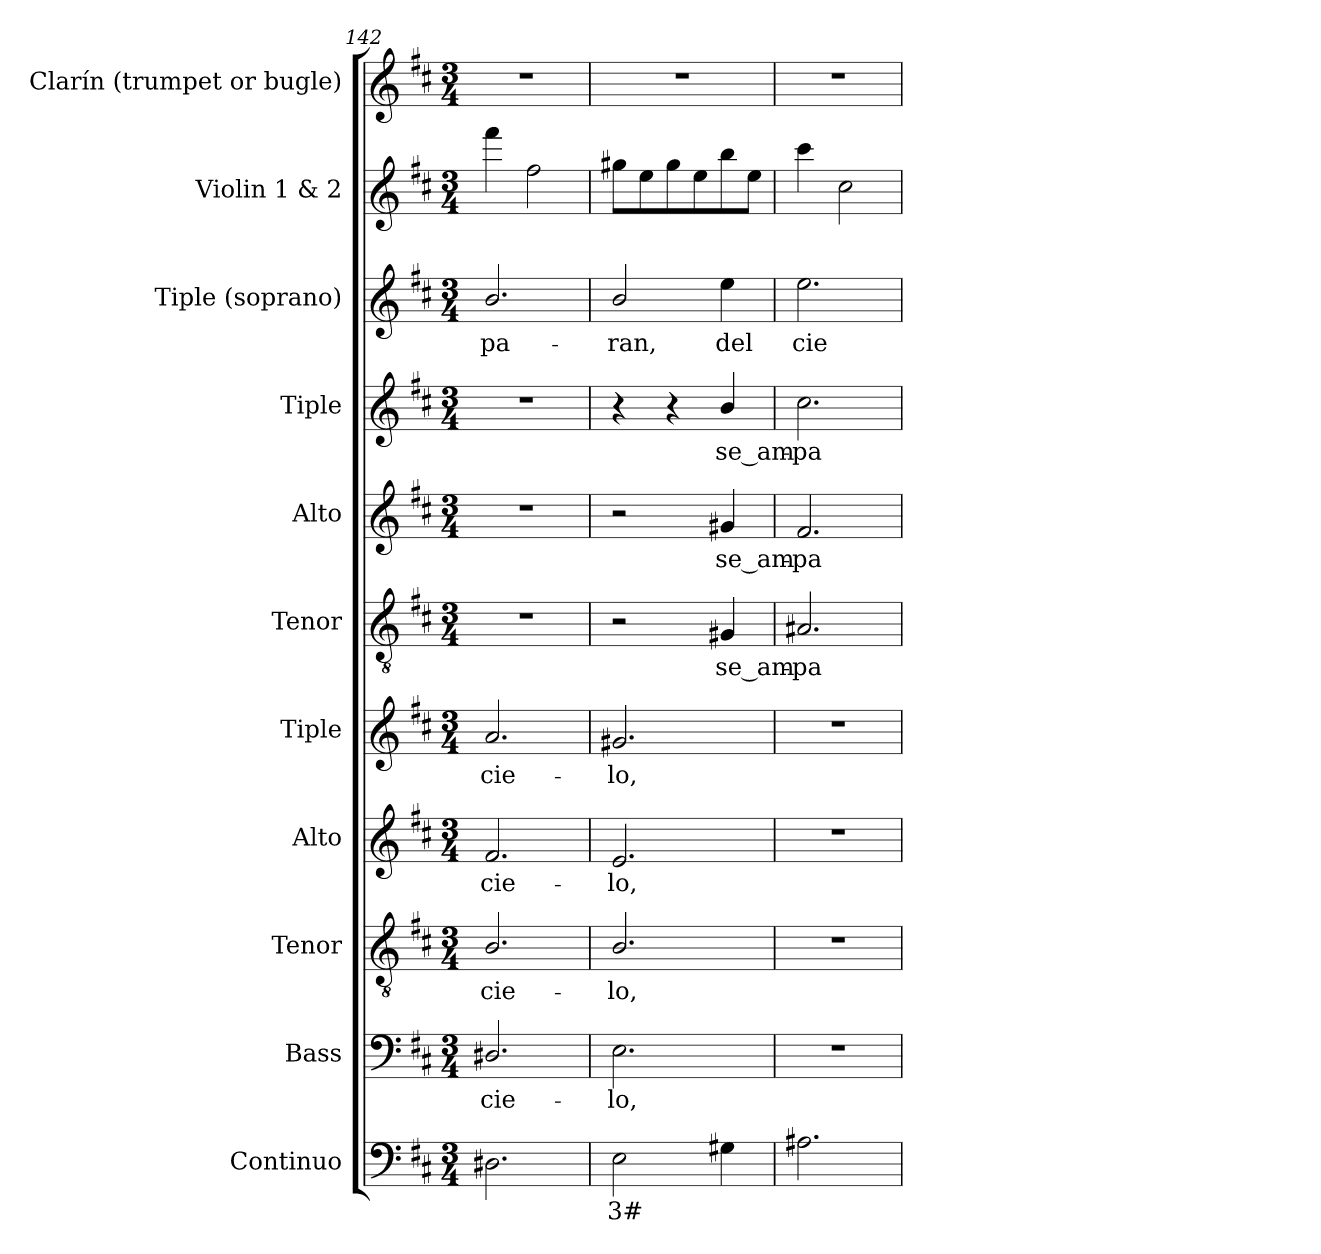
**kern	**text	**kern	**text	**kern	**text	**kern	**text	**kern	**text	**kern	**text	**kern	**text	**kern	**text	**kern	**text	**kern	**kern
*part11	*part11	*part10	*part10	*part9	*part9	*part8	*part8	*part7	*part7	*part6	*part6	*part5	*part5	*part4	*part4	*part3	*part3	*part2	*part1
*staff11	*staff11	*staff10	*staff10	*staff9	*staff9	*staff8	*staff8	*staff7	*staff7	*staff6	*staff6	*staff5	*staff5	*staff4	*staff4	*staff3	*staff3	*staff2	*staff1
*I"Continuo	*	*I"Bass	*	*I"Tenor	*	*I"Alto	*	*I"Tiple	*	*I"Tenor	*	*I"Alto	*	*I"Tiple	*	*I"Tiple (soprano)	*	*I"Violin 1  & 2	*I"Clarín (trumpet or bugle)
*I'Cont.	*	*I'B.	*	*I'T.	*	*I'A.	*	*	*	*I'T.	*	*I'A.	*	*	*	*I'S.	*	*	*I'Tr.
*clefF4	*	*clefF4	*	*clefGv2	*	*clefG2	*	*clefG2	*	*clefGv2	*	*clefG2	*	*clefG2	*	*clefG2	*	*clefG2	*clefG2
*	*	*	*	*ITrd7c12	*	*	*	*	*	*ITrd7c12	*	*	*	*	*	*	*	*	*
*k[f#c#]	*	*k[f#c#]	*	*k[f#c#]	*	*k[f#c#]	*	*k[f#c#]	*	*k[f#c#]	*	*k[f#c#]	*	*k[f#c#]	*	*k[f#c#]	*	*k[f#c#]	*k[f#c#]
*D:	*	*D:	*	*D:	*	*D:	*	*D:	*	*D:	*	*D:	*	*D:	*	*D:	*	*D:	*D:
*M3/4	*	*M3/4	*	*M3/4	*	*M3/4	*	*M3/4	*	*M3/4	*	*M3/4	*	*M3/4	*	*M3/4	*	*M3/4	*M3/4
=142	=142	=142	=142	=142	=142	=142	=142	=142	=142	=142	=142	=142	=142	=142	=142	=142	=142	=142	=142
!	!	!	!LO:LY:b:color=#000000	!	!	!	!	!	!	!	!	!	!	!	!	!	!	!	!
!	!	!	!	!	!LO:LY:b:color=#000000	!	!	!	!	!	!	!	!	!	!	!	!	!	!
!	!	!	!	!	!	!	!LO:LY:b:color=#000000	!	!	!	!	!	!	!	!	!	!	!	!
!	!	!	!	!	!	!	!	!	!LO:LY:b:color=#000000	!LO:N:vis=1	!	!LO:N:vis=1	!	!LO:N:vis=1	!	!	!	!	!
!	!	!	!	!	!	!	!	!	!	!	!	!	!	!	!	!	!LO:LY:b:color=#000000	!	!LO:N:vis=1
2.D#Xi\	.	2.D#Xi/	cie-	2.BBi/	cie-	2.f#i/	cie-	2.ai/	cie-	2.r	.	2.r	.	2.r	.	2.bi/	-pa-	4fff#i\	2.r
.	.	.	.	.	.	.	.	.	.	.	.	.	.	.	.	.	.	2ff#i\	.
=143	=143	=143	=143	=143	=143	=143	=143	=143	=143	=143	=143	=143	=143	=143	=143	=143	=143	=143	=143
!	!LO:LY:b:color=#000000	!	!	!	!	!	!	!	!	!	!	!	!	!	!	!	!	!	!
!	!	!	!LO:LY:b:color=#000000	!	!	!	!	!	!	!	!	!	!	!	!	!	!	!	!
!	!	!	!	!	!LO:LY:b:color=#000000	!	!	!	!	!	!	!	!	!	!	!	!	!	!
!	!	!	!	!	!	!	!LO:LY:b:color=#000000	!	!	!	!	!	!	!	!	!	!	!	!
!	!	!	!	!	!	!	!	!	!LO:LY:b:color=#000000	!	!	!	!	!	!	!	!	!	!
!	!	!	!	!	!	!	!	!	!	!	!	!	!	!	!	!	!LO:LY:b:color=#000000	!	!LO:N:vis=1
2Ei\	3#	2.Ei\	-lo,	2.BBi/	-lo,	2.ei/	-lo,	2.g#Xi/	-lo,	2r	.	2r	.	4r	.	2bi/	-ran,	8gg#Xi\L	2.r
.	.	.	.	.	.	.	.	.	.	.	.	.	.	.	.	.	.	8eei\	.
.	.	.	.	.	.	.	.	.	.	.	.	.	.	4r	.	.	.	8gg#i\	.
.	.	.	.	.	.	.	.	.	.	.	.	.	.	.	.	.	.	8eei\	.
!	!	!	!	!	!	!	!	!	!	!	!LO:LY:b:color=#000000	!	!	!	!	!	!	!	!
!	!	!	!	!	!	!	!	!	!	!	!	!	!LO:LY:b:color=#000000	!	!	!	!	!	!
!	!	!	!	!	!	!	!	!	!	!	!	!	!	!	!LO:LY:b:color=#000000	!	!	!	!
!	!	!	!	!	!	!	!	!	!	!	!	!	!	!	!	!	!LO:LY:b:color=#000000	!	!
4G#Xi\	.	.	.	.	.	.	.	.	.	4GG#Xi/	se_am-	4g#Xi/	se_am-	4bi/	se_am-	4eei\	del	8bbi\	.
.	.	.	.	.	.	.	.	.	.	.	.	.	.	.	.	.	.	8eei\J	.
=144	=144	=144	=144	=144	=144	=144	=144	=144	=144	=144	=144	=144	=144	=144	=144	=144	=144	=144	=144
!	!	!LO:N:vis=1	!	!LO:N:vis=1	!	!LO:N:vis=1	!	!LO:N:vis=1	!	!	!	!	!	!	!	!	!	!	!
!	!	!	!	!	!	!	!	!	!	!	!LO:LY:b:color=#000000	!	!	!	!	!	!	!	!
!	!	!	!	!	!	!	!	!	!	!	!	!	!LO:LY:b:color=#000000	!	!	!	!	!	!
!	!	!	!	!	!	!	!	!	!	!	!	!	!	!	!LO:LY:b:color=#000000	!	!	!	!
!	!	!	!	!	!	!	!	!	!	!	!	!	!	!	!	!	!LO:LY:b:color=#000000	!	!LO:N:vis=1
2.A#Xi\	.	2.r	.	2.r	.	2.r	.	2.r	.	2.AA#Xi/	-pa-	2.f#i/	-pa-	2.cc#i\	-pa-	2.eei\	cie-	4ccc#i\	2.r
.	.	.	.	.	.	.	.	.	.	.	.	.	.	.	.	.	.	2cc#i\	.
=	=	=	=	=	=	=	=	=	=	=	=	=	=	=	=	=	=	=	=
*-	*-	*-	*-	*-	*-	*-	*-	*-	*-	*-	*-	*-	*-	*-	*-	*-	*-	*-	*-
